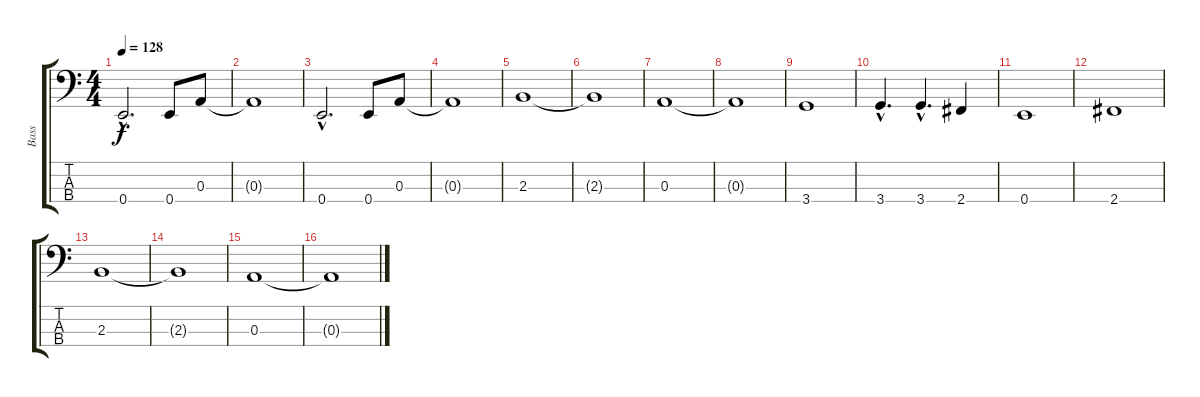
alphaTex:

\track ("Bass" "Bass") {instrument electricbasspick}
\staff {score tabs}
\tuning (G2 D2 A1 E1) {hide}
\ts (4 4)
\tempo 128
\clef f4
\ks c
0.4{hac}.2{d dy f} 0.4.8 0.3.8 |
0.3{t}.1 |
0.4{hac}.2{d} 0.4.8 0.3.8 |
0.3{t}.1 |
2.3.1 |
2.3{t}.1 |
0.3.1 |
0.3{t}.1 |
3.4.1 |
3.4{hac}.4{d} 3.4{hac}.4{d} 2.4.4 |
0.4.1 |
2.4.1 |
2.3.1 |
2.3{t}.1 |
0.3.1 |
0.3{t}.1
